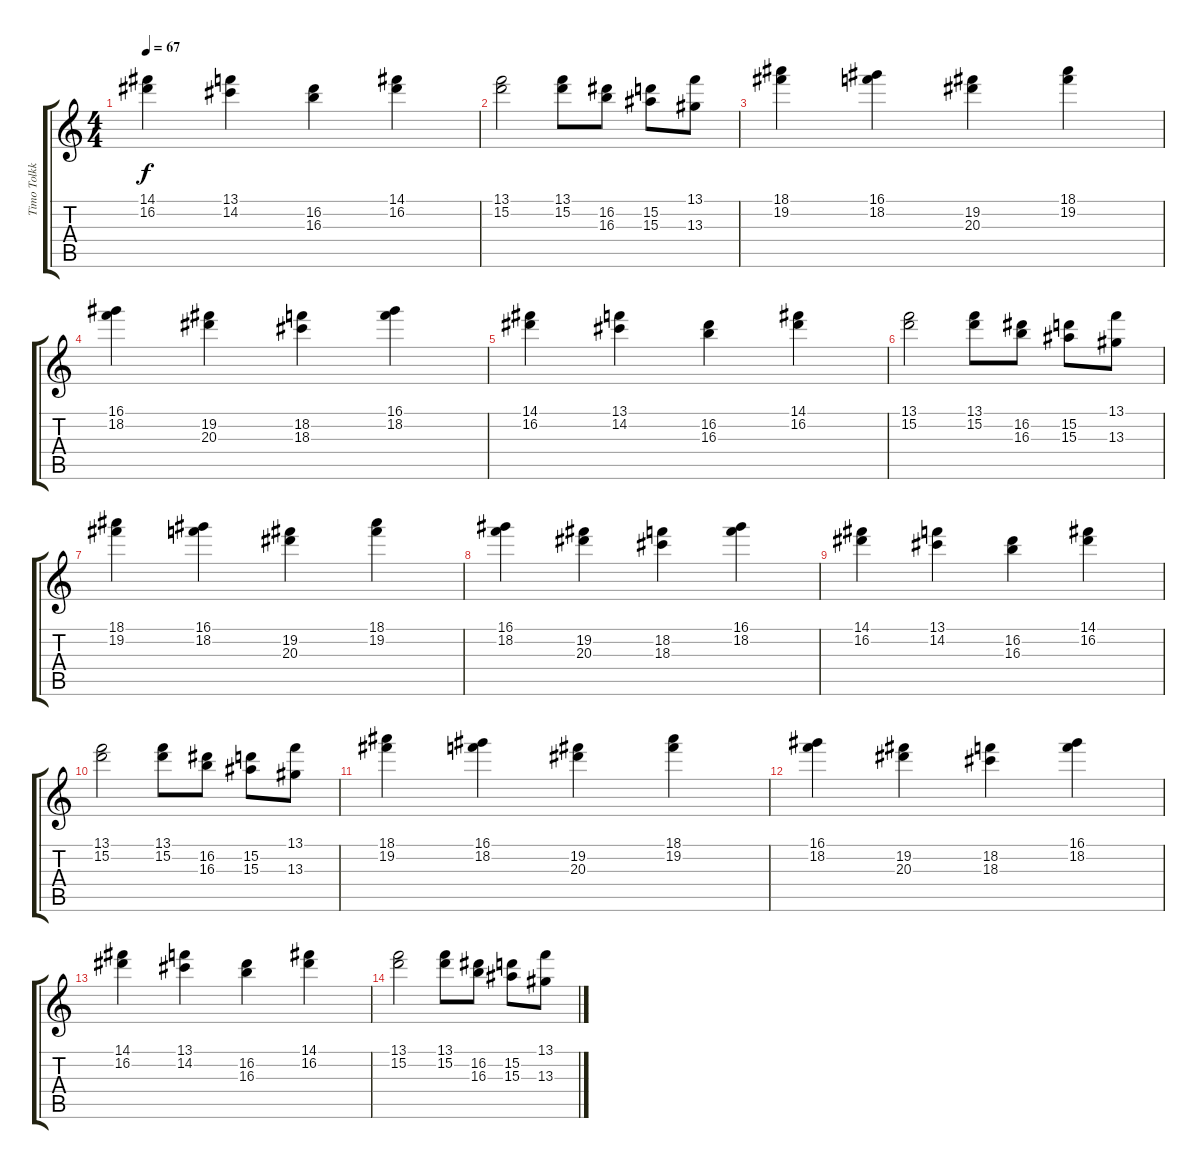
\track ("Timo Tolkki" "Timo Tolkk") {instrument distortionguitar}
\staff {score tabs}
\tuning (E4 B3 G3 D3 A2 E2) {hide}
\ts (4 4)
\tempo 67
\clef g2
\ks c
(14.1 16.2).4{dy f} (13.1 14.2).4 (16.2 16.3).4 (14.1 16.2).4 |
(13.1 15.2).2 (13.1 15.2).8 (16.2 16.3).8 (15.2 15.3).8 (13.1 13.3).8 |
(18.1 19.2).4 (16.1 18.2).4 (19.2 20.3).4 (18.1 19.2).4 |
(16.1 18.2).4 (19.2 20.3).4 (18.2 18.3).4 (16.1 18.2).4 |
(14.1 16.2).4 (13.1 14.2).4 (16.2 16.3).4 (14.1 16.2).4 |
(13.1 15.2).2 (13.1 15.2).8 (16.2 16.3).8 (15.2 15.3).8 (13.1 13.3).8 |
(18.1 19.2).4 (16.1 18.2).4 (19.2 20.3).4 (18.1 19.2).4 |
(16.1 18.2).4 (19.2 20.3).4 (18.2 18.3).4 (16.1 18.2).4 |
(14.1 16.2).4 (13.1 14.2).4 (16.2 16.3).4 (14.1 16.2).4 |
(13.1 15.2).2 (13.1 15.2).8 (16.2 16.3).8 (15.2 15.3).8 (13.1 13.3).8 |
(18.1 19.2).4{volume 16} (16.1 18.2).4{volume 15} (19.2 20.3).4{volume 14} (18.1 19.2).4{volume 13} |
(16.1 18.2).4{volume 12} (19.2 20.3).4{volume 12} (18.2 18.3).4{volume 11} (16.1 18.2).4{volume 10} |
(14.1 16.2).4{volume 9} (13.1 14.2).4{volume 8} (16.2 16.3).4{volume 7} (14.1 16.2).4{volume 6} |
(13.1 15.2).2{volume 5} (13.1 15.2).8{volume 4} (16.2 16.3).8{volume 3} (15.2 15.3).8{volume 3} (13.1 13.3).8{volume 2}
